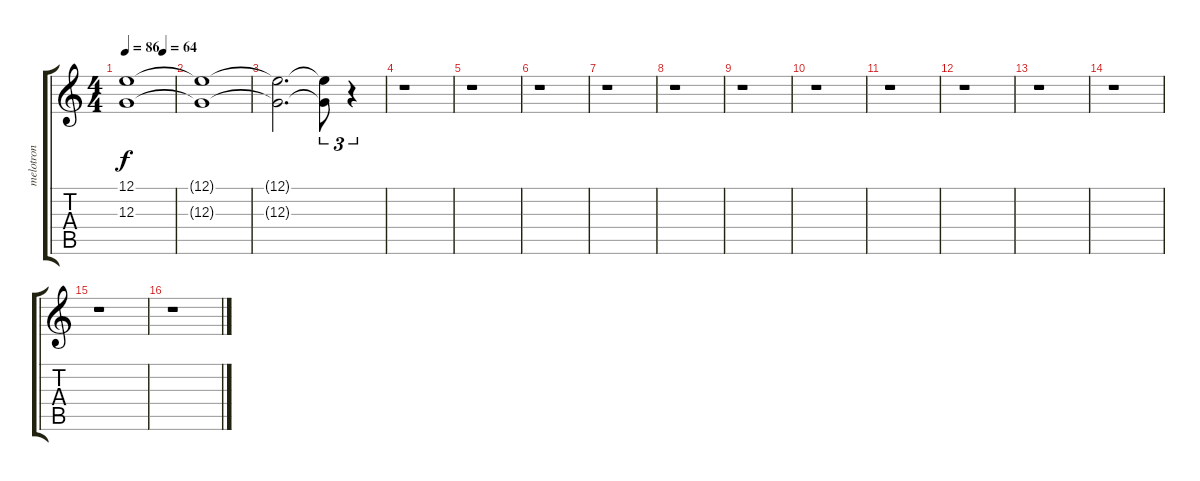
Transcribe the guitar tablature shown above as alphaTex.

\track ("melotron" "melotron") {instrument stringensemble1}
\staff {score tabs}
\tuning (E4 B3 G3 D3 A2 E2) {hide}
\ts (4 4)
\tempo 86
\tempo (64 0.765625)
\clef g2
\ks c
(12.1{t} 12.3{t}).1{dy f} |
(12.1{t} 12.3{t}).1 |
(12.1{t} 12.3{t}).2{d} (12.1{t} 12.3{t}).8{tu (3 2)} r.4{tu (3 2)} |
r.1 |
r.1 |
r.1 |
r.1 |
r.1 |
r.1 |
r.1 |
r.1 |
r.1 |
r.1 |
r.1 |
r.1 |
r.1
